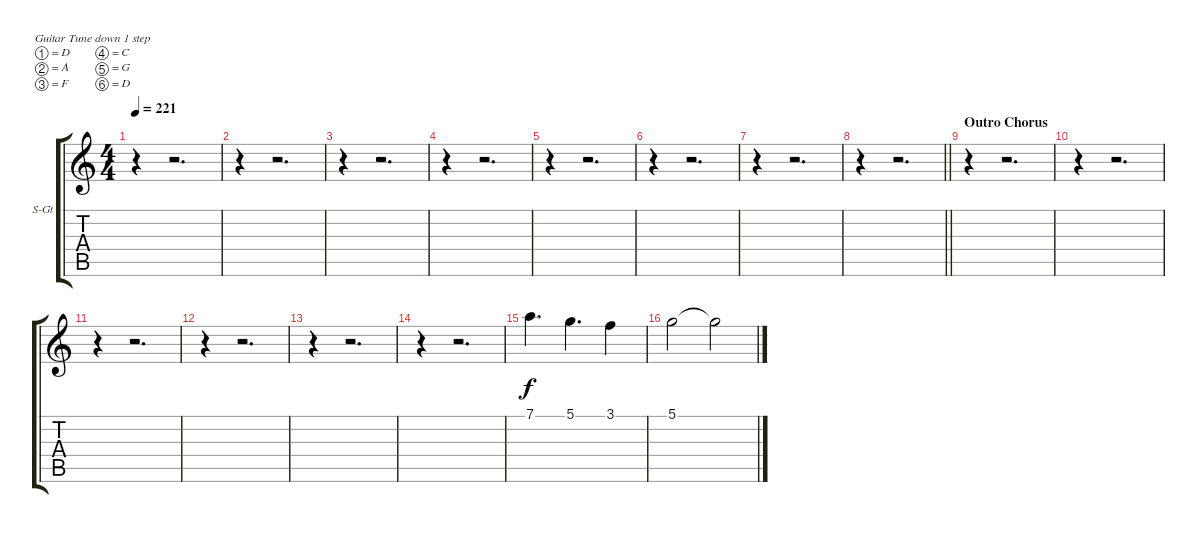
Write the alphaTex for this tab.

\bracketExtendMode groupsimilarinstruments
\firstSystemTrackNameOrientation horizontal
\otherSystemsTrackNameOrientation horizontal
\track ("Backup Vocals" "S-Gt") {instrument lead1square}
\staff {score tabs}
\tuning (D4 A3 F3 C3 G2 D2)
\displaytranspose 12
\ts (4 4)
\tempo 221
\clef g2
\ks c
r.4{dy f} r.2{d} |
r.4 r.2{d} |
r.4 r.2{d} |
r.4 r.2{d} |
r.4 r.2{d} |
r.4 r.2{d} |
r.4 r.2{d} |
\barLineRight lightlight
r.4 r.2{d} |
\section ("" "Outro Chorus")
r.4 r.2{d} |
r.4 r.2{d} |
r.4 r.2{d} |
r.4 r.2{d} |
r.4 r.2{d} |
r.4 r.2{d} |
7.1.4{d} 5.1.4{d} 3.1.4 |
5.1.2 5.1{t}.2
